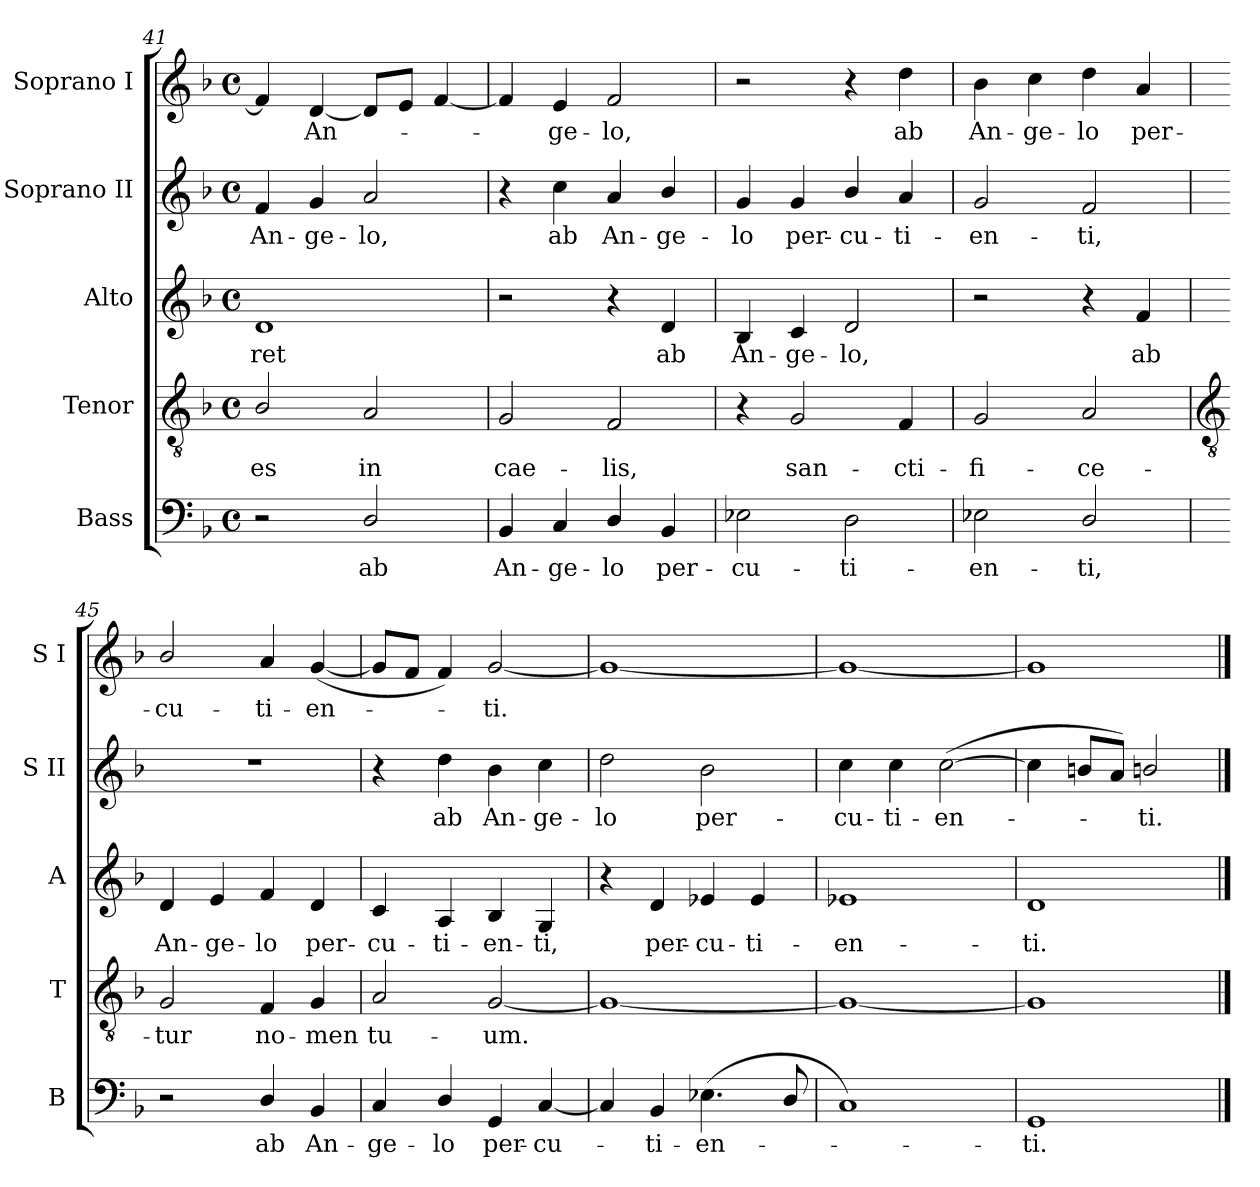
**kern	**text	**kern	**text	**kern	**text	**kern	**text	**kern	**text
*part5	*part5	*part4	*part4	*part3	*part3	*part2	*part2	*part1	*part1
*staff5	*staff5	*staff4	*staff4	*staff3	*staff3	*staff2	*staff2	*staff1	*staff1
*I"Bass	*	*I"Tenor	*	*I"Alto	*	*I"Soprano II	*	*I"Soprano I	*
*I'B	*	*I'T	*	*I'A	*	*I'S II	*	*I'S I	*
*clefF4	*	*clefGv2	*	*clefG2	*	*clefG2	*	*clefG2	*
*k[b-]	*	*k[b-]	*	*k[b-]	*	*k[b-]	*	*k[b-]	*
*F:	*	*F:	*	*F:	*	*F:	*	*F:	*
*M4/4	*	*M4/4	*	*M4/4	*	*M4/4	*	*M4/4	*
*met(c)	*	*met(c)	*	*met(c)	*	*met(c)	*	*met(c)	*
=41	=41	=41	=41	=41	=41	=41	=41	=41	=41
!	!	!	!LO:LY:b	!	!LO:LY:b	!	!LO:LY:b	!	!
2r	.	2B-/	es	1d	ret	4f	An-	4f]	.
!	!	!	!	!	!	!	!LO:LY:b	!	!LO:LY:b
.	.	.	.	.	.	4g	-ge-	[4d	An-
!	!LO:LY:b	!	!LO:LY:b	!	!	!	!LO:LY:b	!	!
2D/	ab	2A	in	.	.	2a	-lo,	8dL]	.
.	.	.	.	.	.	.	.	8eJ	.
.	.	.	.	.	.	.	.	[4f	.
=42	=42	=42	=42	=42	=42	=42	=42	=42	=42
!	!LO:LY:b	!	!LO:LY:b	!	!	!	!	!	!
4BB-	An-	2G	cae-	2r	.	4r	.	4f]	.
!	!LO:LY:b	!	!	!	!	!	!LO:LY:b	!	!LO:LY:b
4C	-ge-	.	.	.	.	4cc	ab	4e	ge-
!	!LO:LY:b	!	!LO:LY:b	!	!	!	!LO:LY:b	!	!LO:LY:b
4D/	-lo	2F	-lis,	4r	.	4a	An-	2f	-lo,
!	!LO:LY:b	!	!	!	!LO:LY:b	!	!LO:LY:b	!	!
4BB-	per-	.	.	4d	ab	4b-/	-ge-	.	.
=43	=43	=43	=43	=43	=43	=43	=43	=43	=43
!	!LO:LY:b	!	!	!	!LO:LY:b	!	!LO:LY:b	!	!
2E-X	-cu-	4r	.	4B-	An-	4g	-lo	2r	.
!	!	!	!LO:LY:b	!	!LO:LY:b	!	!LO:LY:b	!	!
.	.	2G	san-	4c	-ge-	4g	per-	.	.
!	!LO:LY:b	!	!	!	!LO:LY:b	!	!LO:LY:b	!	!
2D	-ti-	.	.	2d	-lo,	4b-/	-cu-	4r	.
!	!	!	!LO:LY:b	!	!	!	!LO:LY:b	!	!LO:LY:b
.	.	4F	-cti-	.	.	4a	-ti-	4dd	ab
=44	=44	=44	=44	=44	=44	=44	=44	=44	=44
!	!LO:LY:b	!	!LO:LY:b	!	!	!	!LO:LY:b	!	!LO:LY:b
2E-X	-en-	2G	-fi-	2r	.	2g	-en-	4b-	An-
!	!	!	!	!	!	!	!	!	!LO:LY:b
.	.	.	.	.	.	.	.	4cc	-ge-
!	!LO:LY:b	!	!LO:LY:b	!	!	!	!LO:LY:b	!	!LO:LY:b
2D/	-ti,	2A	-ce-	4r	.	2f	-ti,	4dd	-lo
!	!	!	!	!	!LO:LY:b	!	!	!	!LO:LY:b
.	.	.	.	4f	ab	.	.	4a	per-
!!LO:LB:g=z
=45	=45	=45	=45	=45	=45	=45	=45	=45	=45
*	*	*clefGv2	*	*	*	*	*	*	*
!	!	!	!LO:LY:b	!	!LO:LY:b	!	!	!	!LO:LY:b
2r	.	2G	-tur	4d	An-	1r	.	2b-/	-cu-
!	!	!	!	!	!LO:LY:b	!	!	!	!
.	.	.	.	4e	-ge-	.	.	.	.
!	!LO:LY:b	!	!LO:LY:b	!	!LO:LY:b	!	!	!	!LO:LY:b
4D/	ab	4F	no-	4f	-lo	.	.	4a	-ti-
!	!LO:LY:b	!	!LO:LY:b	!	!LO:LY:b	!	!	!	!LO:LY:b
4BB-	An-	4G	-men	4d	per-	.	.	(<[4g	-en-
=46	=46	=46	=46	=46	=46	=46	=46	=46	=46
!	!LO:LY:b	!	!LO:LY:b	!	!LO:LY:b	!	!	!	!
4C	-ge-	2A	tu-	4c	-cu-	4r	.	8gL]	.
.	.	.	.	.	.	.	.	8fJ	.
!	!LO:LY:b	!	!	!	!LO:LY:b	!	!LO:LY:b	!	!
4D/	-lo	.	.	4A	-ti-	4dd	ab	4f)	.
!	!LO:LY:b	!	!LO:LY:b	!	!LO:LY:b	!	!LO:LY:b	!	!LO:LY:b
4GG	per-	[2G	-um.	4B-	-en-	4b-	An-	[2g	ti.
!	!LO:LY:b	!	!	!	!LO:LY:b	!	!LO:LY:b	!	!
[4C	-cu-	.	.	4G	-ti,	4cc	-ge-	.	.
=47	=47	=47	=47	=47	=47	=47	=47	=47	=47
!	!	!	!	!	!	!	!LO:LY:b	!	!
4C]	.	1G_	.	4r	.	2dd	-lo	1g_	.
!	!LO:LY:b	!	!	!	!LO:LY:b	!	!	!	!
4BB-	ti-	.	.	4d	per-	.	.	.	.
!	!LO:LY:b	!	!	!	!LO:LY:b	!	!LO:LY:b	!	!
(<4.E-X	-en-	.	.	4e-X	-cu-	2b-	per-	.	.
!	!	!	!	!	!LO:LY:b	!	!	!	!
.	.	.	.	4e-	-ti-	.	.	.	.
8D/	.	.	.	.	.	.	.	.	.
=48	=48	=48	=48	=48	=48	=48	=48	=48	=48
!	!	!	!	!	!LO:LY:b	!	!LO:LY:b	!	!
1C)	.	1G_	.	1e-X	-en-	4cc	-cu-	1g_	.
!	!	!	!	!	!	!	!LO:LY:b	!	!
.	.	.	.	.	.	4cc	-ti-	.	.
!	!	!	!	!	!	!	!LO:LY:b	!	!
.	.	.	.	.	.	(<[2cc	-en-	.	.
=49	=49	=49	=49	=49	=49	=49	=49	=49	=49
!	!LO:LY:b	!	!	!	!LO:LY:b	!	!	!	!
1GG	ti.	1G]	.	1d	-ti.	4cc]	.	1g]	.
.	.	.	.	.	.	8bnL	.	.	.
.	.	.	.	.	.	8aJ)	.	.	.
!	!	!	!	!	!	!	!LO:LY:b	!	!
.	.	.	.	.	.	2bn/	ti.	.	.
==	==	==	==	==	==	==	==	==	==
*-	*-	*-	*-	*-	*-	*-	*-	*-	*-
